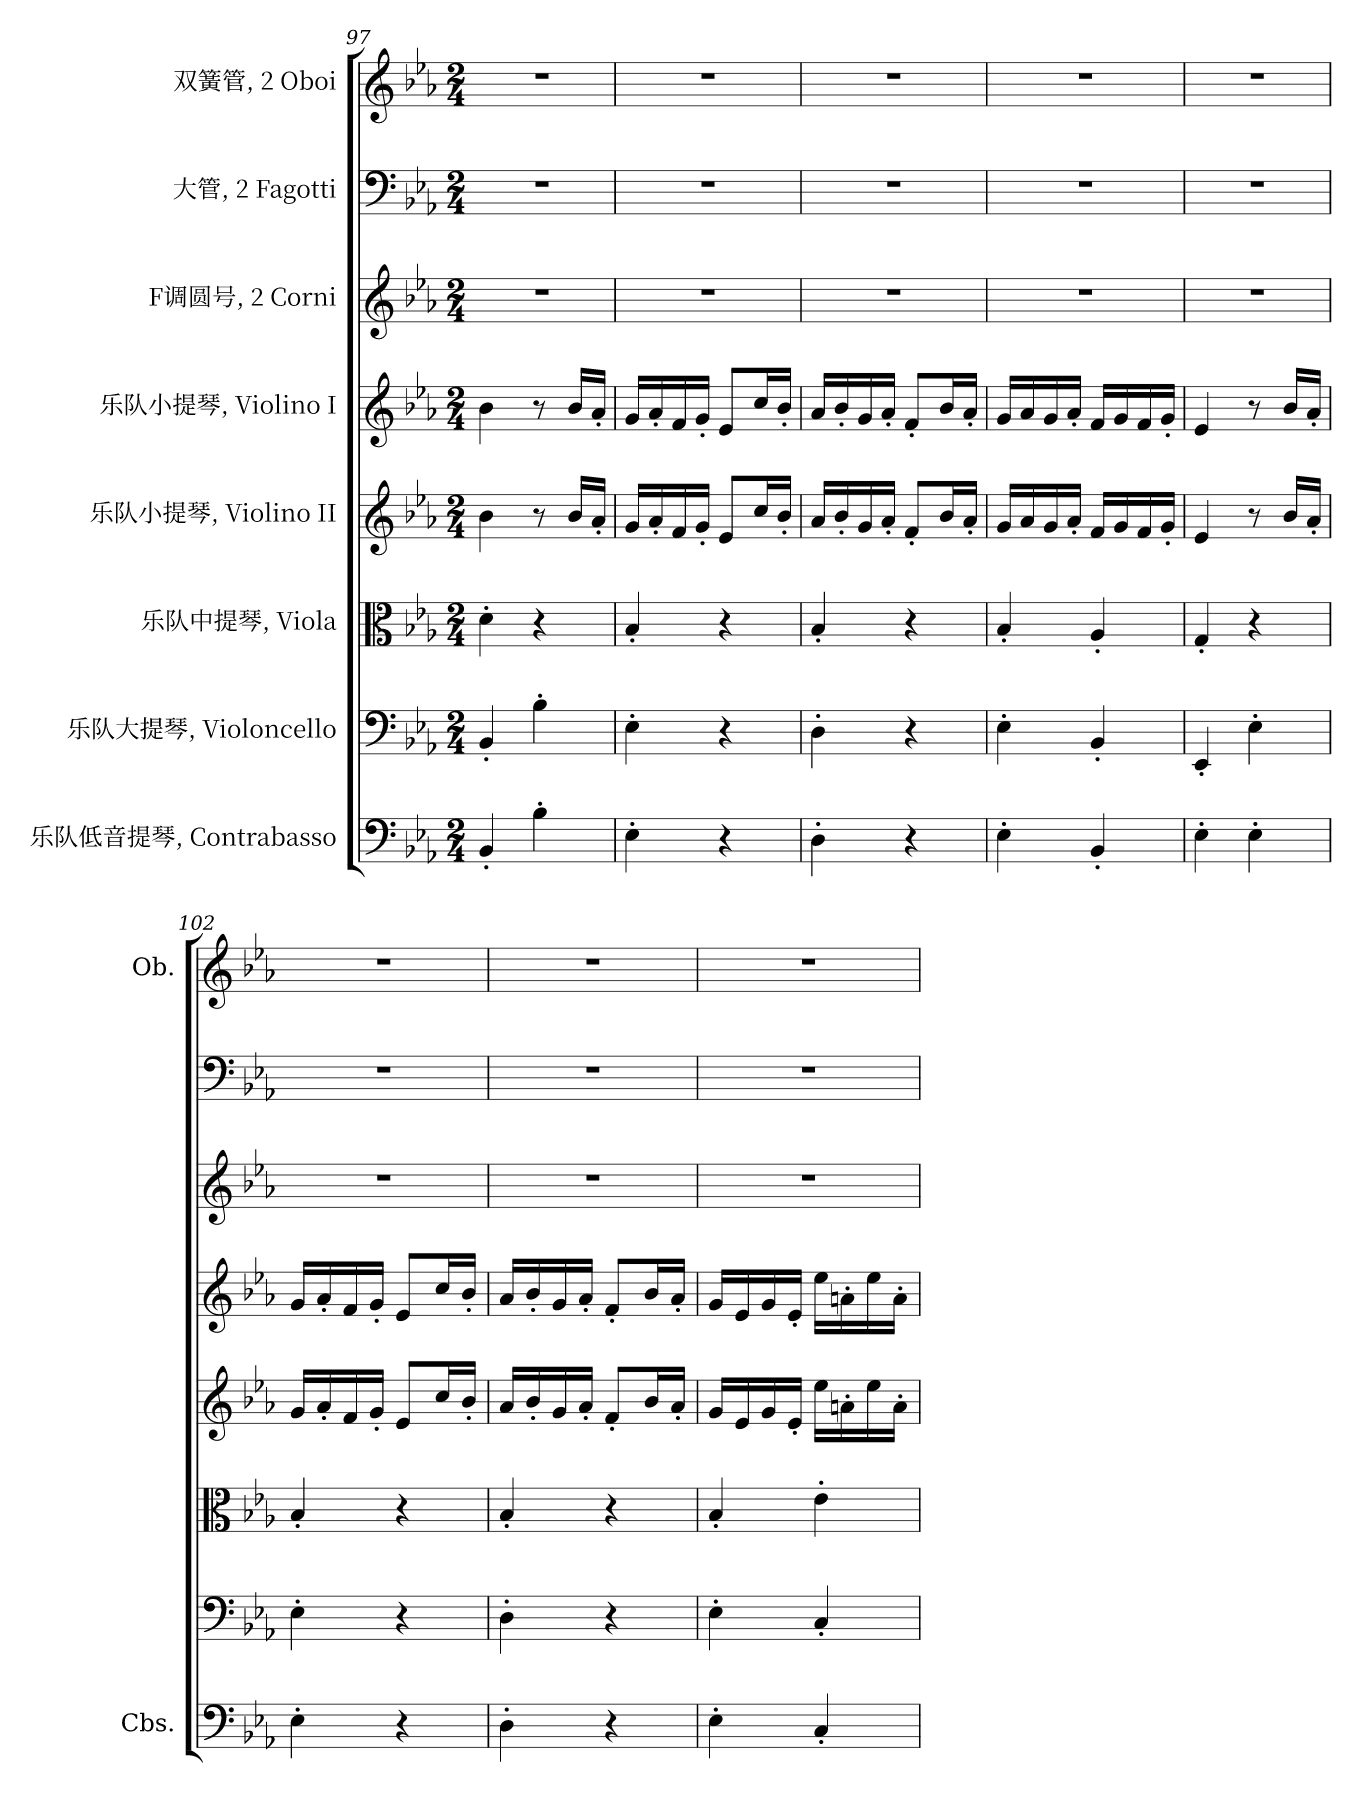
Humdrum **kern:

**kern	**kern	**kern	**kern	**kern	**kern	**kern	**kern
*part8	*part7	*part6	*part5	*part4	*part3	*part2	*part1
*staff8	*staff7	*staff6	*staff5	*staff4	*staff3	*staff2	*staff1
*I"乐队低音提琴, Contrabasso	*I"乐队大提琴, Violoncello	*I"乐队中提琴, Viola	*I"乐队小提琴, Violino II	*I"乐队小提琴, Violino I	*I"F调圆号, 2 Corni	*I"大管, 2 Fagotti	*I"双簧管, 2 Oboi
*I'Cbs.	*	*	*	*	*	*	*I'Ob.
*clefF4	*clefF4	*clefC3	*clefG2	*clefG2	*clefG2	*clefF4	*clefG2
*ITrd7c12	*	*	*	*	*ITrd4c7	*	*
*k[b-e-a-]	*k[b-e-a-]	*k[b-e-a-]	*k[b-e-a-]	*k[b-e-a-]	*k[b-e-a-d-]	*k[b-e-a-]	*k[b-e-a-]
*M2/4	*M2/4	*M2/4	*M2/4	*M2/4	*M2/4	*M2/4	*M2/4
=97	=97	=97	=97	=97	=97	=97	=97
4BBB-'/	4BB-'/	4d'\	4b-\	4b-\	2r	2r	2r
4BB-'\	4B-'\	4r	8r	8r	.	.	.
.	.	.	16b-/LL	16b-/LL	.	.	.
.	.	.	16a-'/JJ	16a-'/JJ	.	.	.
=98	=98	=98	=98	=98	=98	=98	=98
4EE-'\	4E-'\	4B-'/	16g/LL	16g/LL	2r	2r	2r
.	.	.	16a-'/	16a-'/	.	.	.
.	.	.	16f/	16f/	.	.	.
.	.	.	16g'/JJ	16g'/JJ	.	.	.
4r	4r	4r	8e-/L	8e-/L	.	.	.
.	.	.	16cc/L	16cc/L	.	.	.
.	.	.	16b-'/JJ	16b-'/JJ	.	.	.
=99	=99	=99	=99	=99	=99	=99	=99
4DD'\	4D'\	4B-'/	16a-/LL	16a-/LL	2r	2r	2r
.	.	.	16b-'/	16b-'/	.	.	.
.	.	.	16g/	16g/	.	.	.
.	.	.	16a-'/JJ	16a-'/JJ	.	.	.
4r	4r	4r	8f'/L	8f'/L	.	.	.
.	.	.	16b-/L	16b-/L	.	.	.
.	.	.	16a-'/JJ	16a-'/JJ	.	.	.
!!LO:PB:g=z
=100	=100	=100	=100	=100	=100	=100	=100
4EE-'\	4E-'\	4B-'/	16g/LL	16g/LL	2r	2r	2r
.	.	.	16a-/	16a-/	.	.	.
.	.	.	16g/	16g/	.	.	.
.	.	.	16a-'/JJ	16a-'/JJ	.	.	.
4BBB-'/	4BB-'/	4A-'/	16f/LL	16f/LL	.	.	.
.	.	.	16g/	16g/	.	.	.
.	.	.	16f/	16f/	.	.	.
.	.	.	16g'/JJ	16g'/JJ	.	.	.
=101	=101	=101	=101	=101	=101	=101	=101
4EE-'\	4EE-'/	4G'/	4e-/	4e-/	2r	2r	2r
4EE-'\	4E-'\	4r	8r	8r	.	.	.
.	.	.	16b-/LL	16b-/LL	.	.	.
.	.	.	16a-'/JJ	16a-'/JJ	.	.	.
=102	=102	=102	=102	=102	=102	=102	=102
4EE-'\	4E-'\	4B-'/	16g/LL	16g/LL	2r	2r	2r
.	.	.	16a-'/	16a-'/	.	.	.
.	.	.	16f/	16f/	.	.	.
.	.	.	16g'/JJ	16g'/JJ	.	.	.
4r	4r	4r	8e-/L	8e-/L	.	.	.
.	.	.	16cc/L	16cc/L	.	.	.
.	.	.	16b-'/JJ	16b-'/JJ	.	.	.
=103	=103	=103	=103	=103	=103	=103	=103
4DD'\	4D'\	4B-'/	16a-/LL	16a-/LL	2r	2r	2r
.	.	.	16b-'/	16b-'/	.	.	.
.	.	.	16g/	16g/	.	.	.
.	.	.	16a-'/JJ	16a-'/JJ	.	.	.
4r	4r	4r	8f'/L	8f'/L	.	.	.
.	.	.	16b-/L	16b-/L	.	.	.
.	.	.	16a-'/JJ	16a-'/JJ	.	.	.
=104	=104	=104	=104	=104	=104	=104	=104
4EE-'\	4E-'\	4B-'/	16g/LL	16g/LL	2r	2r	2r
.	.	.	16e-/	16e-/	.	.	.
.	.	.	16g/	16g/	.	.	.
.	.	.	16e-'/JJ	16e-'/JJ	.	.	.
4CC'/	4C'/	4e-'\	16ee-\LL	16ee-\LL	.	.	.
.	.	.	16an'\	16an'\	.	.	.
.	.	.	16ee-\	16ee-\	.	.	.
.	.	.	16a'\JJ	16a'\JJ	.	.	.
=	=	=	=	=	=	=	=
*-	*-	*-	*-	*-	*-	*-	*-
